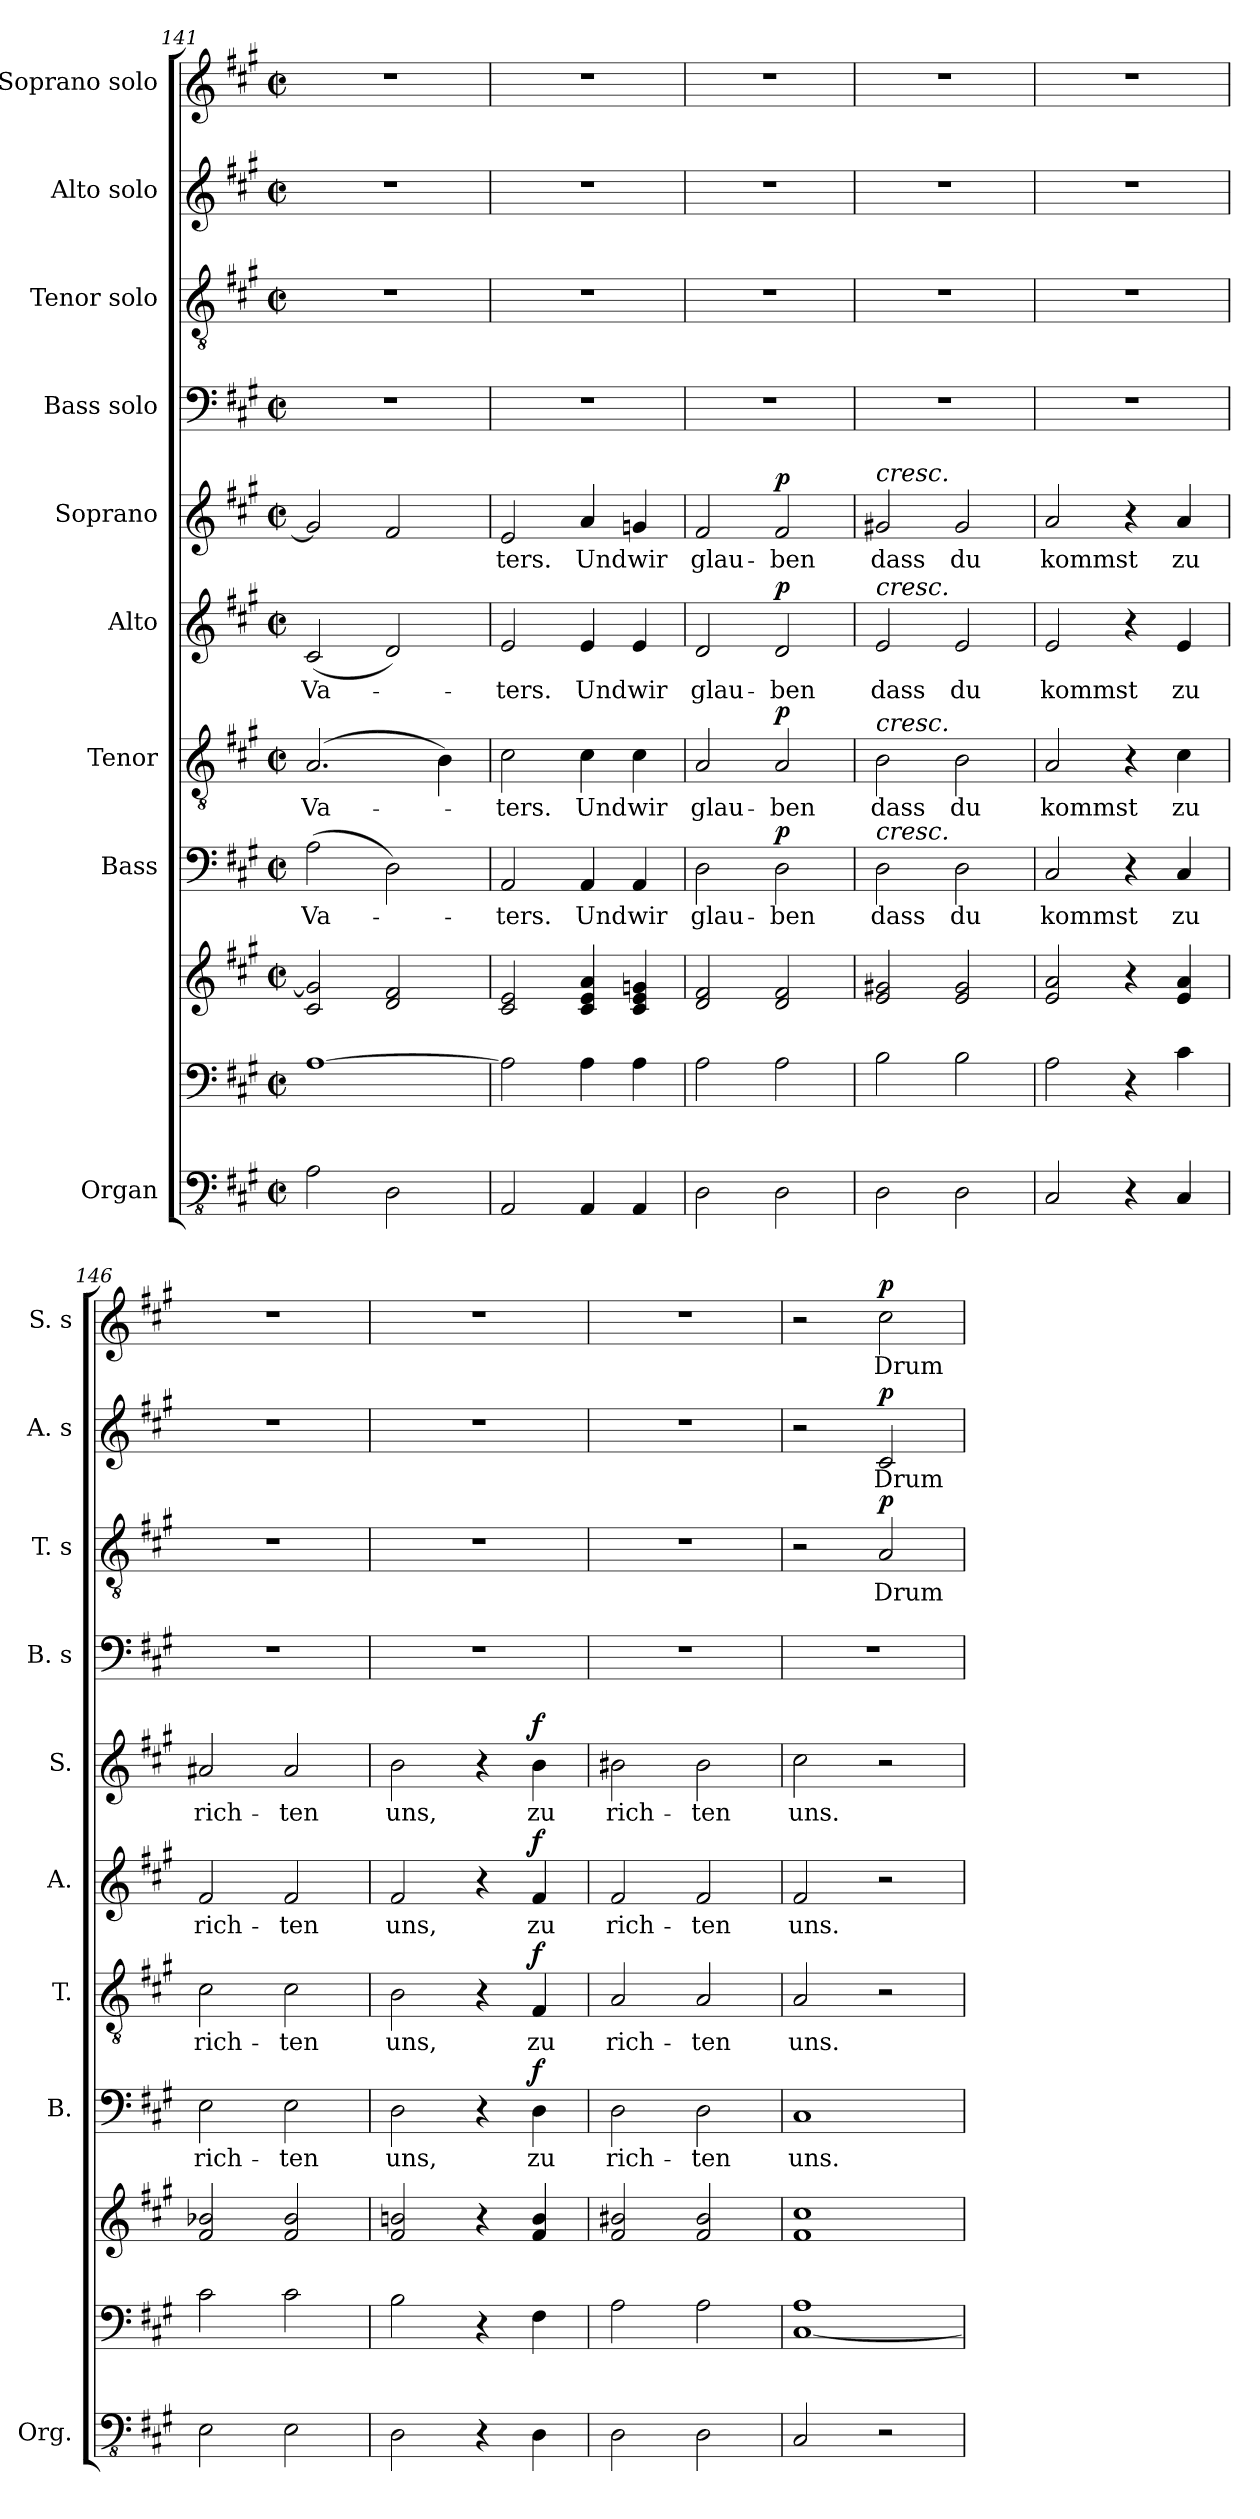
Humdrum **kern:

**kern	**kern	**kern	**kern	**text	**dynam	**kern	**text	**dynam	**kern	**text	**dynam	**kern	**text	**dynam	**kern	**kern	**text	**dynam	**kern	**text	**dynam	**kern	**text	**dynam
*part9	*part9	*part9	*part8	*part8	*part8	*part7	*part7	*part7	*part6	*part6	*part6	*part5	*part5	*part5	*part4	*part3	*part3	*part3	*part2	*part2	*part2	*part1	*part1	*part1
*staff11	*staff10	*staff9	*staff8	*staff8	*staff8	*staff7	*staff7	*staff7	*staff6	*staff6	*staff6	*staff5	*staff5	*staff5	*staff4	*staff3	*staff3	*staff3	*staff2	*staff2	*staff2	*staff1	*staff1	*staff1
*I"Organ	*	*	*I"Bass	*	*	*I"Tenor	*	*	*I"Alto	*	*	*I"Soprano	*	*	*I"Bass solo	*I"Tenor solo	*	*	*I"Alto solo	*	*	*I"Soprano solo	*	*
*I'Org.	*	*	*I'B.	*	*	*I'T.	*	*	*I'A.	*	*	*I'S.	*	*	*I'B. s	*I'T. s	*	*	*I'A. s	*	*	*I'S. s	*	*
*clefFv4	*clefF4	*clefG2	*clefF4	*	*	*clefGv2	*	*	*clefG2	*	*	*clefG2	*	*	*clefF4	*clefGv2	*	*	*clefG2	*	*	*clefG2	*	*
*k[f#c#g#]	*k[f#c#g#]	*k[f#c#g#]	*k[f#c#g#]	*	*	*k[f#c#g#]	*	*	*k[f#c#g#]	*	*	*k[f#c#g#]	*	*	*k[f#c#g#]	*k[f#c#g#]	*	*	*k[f#c#g#]	*	*	*k[f#c#g#]	*	*
*M2/2	*M2/2	*M2/2	*M2/2	*	*	*M2/2	*	*	*M2/2	*	*	*M2/2	*	*	*M2/2	*M2/2	*	*	*M2/2	*	*	*M2/2	*	*
*met(c|)	*met(c|)	*met(c|)	*met(c|)	*	*	*met(c|)	*	*	*met(c|)	*	*	*met(c|)	*	*	*met(c|)	*met(c|)	*	*	*met(c|)	*	*	*met(c|)	*	*
=141	=141	=141	=141	=141	=141	=141	=141	=141	=141	=141	=141	=141	=141	=141	=141	=141	=141	=141	=141	=141	=141	=141	=141	=141
!	!	!	!	!LO:LY:b	!	!	!LO:LY:b	!	!	!LO:LY:b	!	!	!	!	!	!	!	!	!	!	!	!	!	!
2AA\	[1A	2c#/ 2g/]	(>2A\	Va-	.	(>2.A/	Va-	.	(<2c#/	Va-	.	2g/]	.	.	1r	1r	.	.	1r	.	.	1r	.	.
2DD\	.	2d/ 2f#/	2D\)	.	.	.	.	.	2d/)	.	.	2f#/	.	.	.	.	.	.	.	.	.	.	.	.
.	.	.	.	.	.	4B\)	.	.	.	.	.	.	.	.	.	.	.	.	.	.	.	.	.	.
!!LO:PB:g=z
=142	=142	=142	=142	=142	=142	=142	=142	=142	=142	=142	=142	=142	=142	=142	=142	=142	=142	=142	=142	=142	=142	=142	=142	=142
!	!	!	!	!LO:LY:b	!	!	!LO:LY:b	!	!	!LO:LY:b	!	!	!LO:LY:b	!	!	!	!	!	!	!	!	!	!	!
2AAA/	2A\]	2c#/ 2e/	2AA/	-ters.	.	2c#\	-ters.	.	2e/	-ters.	.	2e/	-ters.	.	1r	1r	.	.	1r	.	.	1r	.	.
!	!	!	!	!LO:LY:b	!	!	!LO:LY:b	!	!	!LO:LY:b	!	!	!LO:LY:b	!	!	!	!	!	!	!	!	!	!	!
4AAA/	4A\	4c#/ 4e/ 4a/	4AA/	Und	.	4c#\	Und	.	4e/	Und	.	4a/	Und	.	.	.	.	.	.	.	.	.	.	.
!	!	!	!	!LO:LY:b	!	!	!LO:LY:b	!	!	!LO:LY:b	!	!	!LO:LY:b	!	!	!	!	!	!	!	!	!	!	!
4AAA/	4A\	4c#/ 4e/ 4gn/	4AA/	wir	.	4c#\	wir	.	4e/	wir	.	4gn/	wir	.	.	.	.	.	.	.	.	.	.	.
=143	=143	=143	=143	=143	=143	=143	=143	=143	=143	=143	=143	=143	=143	=143	=143	=143	=143	=143	=143	=143	=143	=143	=143	=143
!	!	!	!	!LO:LY:b	!	!	!LO:LY:b	!	!	!LO:LY:b	!	!	!LO:LY:b	!	!	!	!	!	!	!	!	!	!	!
2DD\	2A\	2d/ 2f#/	2D\	glau-	.	2A/	glau-	.	2d/	glau-	.	2f#/	glau-	.	1r	1r	.	.	1r	.	.	1r	.	.
!	!	!	!	!LO:LY:b	!LO:DY:a	!	!LO:LY:b	!LO:DY:a	!	!LO:LY:b	!LO:DY:a	!	!LO:LY:b	!LO:DY:a	!	!	!	!	!	!	!	!	!	!
2DD\	2A\	2d/ 2f#/	2D\	-ben	p	2A/	-ben	p	2d/	-ben	p	2f#/	-ben	p	.	.	.	.	.	.	.	.	.	.
=144	=144	=144	=144	=144	=144	=144	=144	=144	=144	=144	=144	=144	=144	=144	=144	=144	=144	=144	=144	=144	=144	=144	=144	=144
!	!	!	!	!	!	!	!	!	!	!	!	!LO:TX:a:i:t=cresc.	!	!	!	!	!	!	!	!	!	!	!	!
!	!	!	!	!	!	!	!	!	!LO:TX:a:i:t=cresc.	!	!	!	!	!	!	!	!	!	!	!	!	!	!	!
!	!	!	!	!	!	!LO:TX:a:i:t=cresc.	!	!	!	!	!	!	!	!	!	!	!	!	!	!	!	!	!	!
!	!	!	!LO:TX:a:i:t=cresc.	!	!	!	!	!	!	!	!	!	!	!	!	!	!	!	!	!	!	!	!	!
!	!	!	!	!LO:LY:b	!	!	!LO:LY:b	!	!	!LO:LY:b	!	!	!LO:LY:b	!	!	!	!	!	!	!	!	!	!	!
2DD\	2B\	2e/ 2g#X/	2D\	dass	.	2B\	dass	.	2e/	dass	.	2g#X/	dass	.	1r	1r	.	.	1r	.	.	1r	.	.
!	!	!	!	!LO:LY:b	!	!	!LO:LY:b	!	!	!LO:LY:b	!	!	!LO:LY:b	!	!	!	!	!	!	!	!	!	!	!
2DD\	2B\	2e/ 2g#/	2D\	du	.	2B\	du	.	2e/	du	.	2g#/	du	.	.	.	.	.	.	.	.	.	.	.
=145	=145	=145	=145	=145	=145	=145	=145	=145	=145	=145	=145	=145	=145	=145	=145	=145	=145	=145	=145	=145	=145	=145	=145	=145
!	!	!	!	!LO:LY:b	!	!	!LO:LY:b	!	!	!LO:LY:b	!	!	!LO:LY:b	!	!	!	!	!	!	!	!	!	!	!
2CC#/	2A\	2e/ 2a/	2C#/	kommst	.	2A/	kommst	.	2e/	kommst	.	2a/	kommst	.	1r	1r	.	.	1r	.	.	1r	.	.
4r	4r	4r	4r	.	.	4r	.	.	4r	.	.	4r	.	.	.	.	.	.	.	.	.	.	.	.
!	!	!	!	!LO:LY:b	!	!	!LO:LY:b	!	!	!LO:LY:b	!	!	!LO:LY:b	!	!	!	!	!	!	!	!	!	!	!
4CC#/	4c#\	4e/ 4a/	4C#/	zu	.	4c#\	zu	.	4e/	zu	.	4a/	zu	.	.	.	.	.	.	.	.	.	.	.
=146	=146	=146	=146	=146	=146	=146	=146	=146	=146	=146	=146	=146	=146	=146	=146	=146	=146	=146	=146	=146	=146	=146	=146	=146
!	!	!	!	!LO:LY:b	!	!	!LO:LY:b	!	!	!LO:LY:b	!	!	!LO:LY:b	!	!	!	!	!	!	!	!	!	!	!
2EE\	2c#\	2f#/ 2b-X/	2E\	rich-	.	2c#\	rich-	.	2f#/	rich-	.	2a#X/	rich-	.	1r	1r	.	.	1r	.	.	1r	.	.
!	!	!	!	!LO:LY:b	!	!	!LO:LY:b	!	!	!LO:LY:b	!	!	!LO:LY:b	!	!	!	!	!	!	!	!	!	!	!
2EE\	2c#\	2f#/ 2b-/	2E\	-ten	.	2c#\	-ten	.	2f#/	-ten	.	2a#/	-ten	.	.	.	.	.	.	.	.	.	.	.
=147	=147	=147	=147	=147	=147	=147	=147	=147	=147	=147	=147	=147	=147	=147	=147	=147	=147	=147	=147	=147	=147	=147	=147	=147
!	!	!	!	!LO:LY:b	!	!	!LO:LY:b	!	!	!LO:LY:b	!	!	!LO:LY:b	!	!	!	!	!	!	!	!	!	!	!
2DD\	2B\	2f#/ 2bn/	2D\	uns,	.	2B\	uns,	.	2f#/	uns,	.	2b\	uns,	.	1r	1r	.	.	1r	.	.	1r	.	.
4r	4r	4r	4r	.	.	4r	.	.	4r	.	.	4r	.	.	.	.	.	.	.	.	.	.	.	.
!	!	!	!	!LO:LY:b	!LO:DY:a	!	!LO:LY:b	!LO:DY:a	!	!LO:LY:b	!LO:DY:a	!	!LO:LY:b	!LO:DY:a	!	!	!	!	!	!	!	!	!	!
4DD\	4F#\	4f#/ 4b/	4D\	zu	f	4F#/	zu	f	4f#/	zu	f	4b\	zu	f	.	.	.	.	.	.	.	.	.	.
=148	=148	=148	=148	=148	=148	=148	=148	=148	=148	=148	=148	=148	=148	=148	=148	=148	=148	=148	=148	=148	=148	=148	=148	=148
!	!	!	!	!LO:LY:b	!	!	!LO:LY:b	!	!	!LO:LY:b	!	!	!LO:LY:b	!	!	!	!	!	!	!	!	!	!	!
2DD\	2A\	2f#/ 2b#X/	2D\	rich-	.	2A/	rich-	.	2f#/	rich-	.	2b#X\	rich-	.	1r	1r	.	.	1r	.	.	1r	.	.
!	!	!	!	!LO:LY:b	!	!	!LO:LY:b	!	!	!LO:LY:b	!	!	!LO:LY:b	!	!	!	!	!	!	!	!	!	!	!
2DD\	2A\	2f#/ 2b#/	2D\	-ten	.	2A/	-ten	.	2f#/	-ten	.	2b#\	-ten	.	.	.	.	.	.	.	.	.	.	.
!!LO:LB:g=z
=149	=149	=149	=149	=149	=149	=149	=149	=149	=149	=149	=149	=149	=149	=149	=149	=149	=149	=149	=149	=149	=149	=149	=149	=149
!	!	!	!	!LO:LY:b	!	!	!LO:LY:b	!	!	!LO:LY:b	!	!	!LO:LY:b	!	!	!	!	!	!	!	!	!	!	!
2CC#/	[1C# 1A	1f# 1cc#	1C#	uns.	.	2A/	uns.	.	2f#/	uns.	.	2cc#\	uns.	.	1r	2r	.	.	2r	.	.	2r	.	.
!	!	!	!	!	!	!	!	!	!	!	!	!	!	!	!	!	!LO:LY:b	!LO:DY:a	!	!LO:LY:b	!LO:DY:a	!	!LO:LY:b	!LO:DY:a
2r	.	.	.	.	.	2r	.	.	2r	.	.	2r	.	.	.	2A/	Drum	p	2c#/	Drum	p	2cc#\	Drum	p
=	=	=	=	=	=	=	=	=	=	=	=	=	=	=	=	=	=	=	=	=	=	=	=	=
*-	*-	*-	*-	*-	*-	*-	*-	*-	*-	*-	*-	*-	*-	*-	*-	*-	*-	*-	*-	*-	*-	*-	*-	*-
